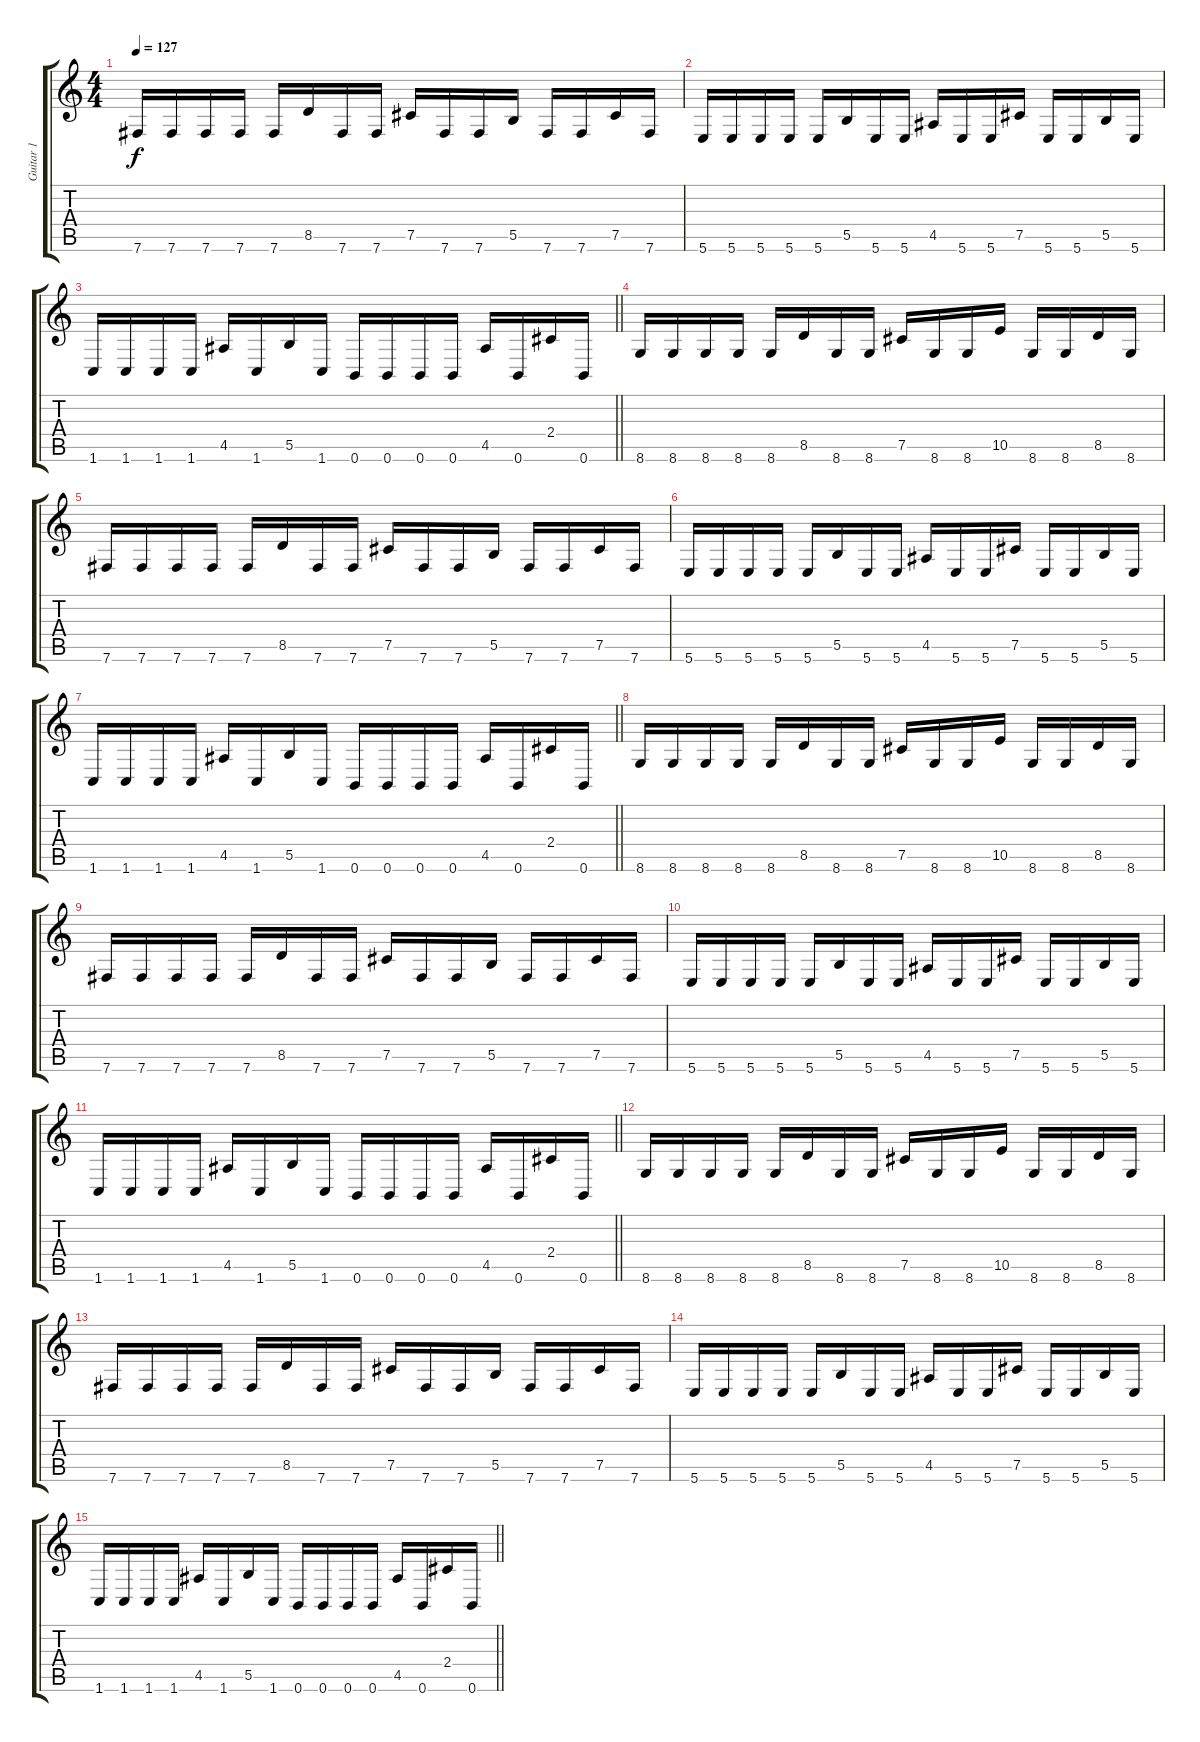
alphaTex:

\track ("Guitar 1" "Guitar 1") {instrument distortionguitar}
\staff {score tabs}
\tuning (Db4 Ab3 E3 B2 Gb2 B1) {hide}
\ts (4 4)
\tempo 127
\clef g2
\ks c
7.6.16{dy f} 7.6.16 7.6.16 7.6.16 7.6.16 8.5.16 7.6.16 7.6.16 7.5.16 7.6.16 7.6.16 5.5.16 7.6.16 7.6.16 7.5.16 7.6.16 |
5.6.16 5.6.16 5.6.16 5.6.16 5.6.16 5.5.16 5.6.16 5.6.16 4.5.16 5.6.16 5.6.16 7.5.16 5.6.16 5.6.16 5.5.16 5.6.16 |
\barLineRight lightlight
1.6.16 1.6.16 1.6.16 1.6.16 4.5.16 1.6.16 5.5.16 1.6.16 0.6.16 0.6.16 0.6.16 0.6.16 4.5.16 0.6.16 2.4.16 0.6.16 |
8.6.16 8.6.16 8.6.16 8.6.16 8.6.16 8.5.16 8.6.16 8.6.16 7.5.16 8.6.16 8.6.16 10.5.16 8.6.16 8.6.16 8.5.16 8.6.16 |
7.6.16 7.6.16 7.6.16 7.6.16 7.6.16 8.5.16 7.6.16 7.6.16 7.5.16 7.6.16 7.6.16 5.5.16 7.6.16 7.6.16 7.5.16 7.6.16 |
5.6.16 5.6.16 5.6.16 5.6.16 5.6.16 5.5.16 5.6.16 5.6.16 4.5.16 5.6.16 5.6.16 7.5.16 5.6.16 5.6.16 5.5.16 5.6.16 |
\barLineRight lightlight
1.6.16 1.6.16 1.6.16 1.6.16 4.5.16 1.6.16 5.5.16 1.6.16 0.6.16 0.6.16 0.6.16 0.6.16 4.5.16 0.6.16 2.4.16 0.6.16 |
8.6.16 8.6.16 8.6.16 8.6.16 8.6.16 8.5.16 8.6.16 8.6.16 7.5.16 8.6.16 8.6.16 10.5.16 8.6.16 8.6.16 8.5.16 8.6.16 |
7.6.16 7.6.16 7.6.16 7.6.16 7.6.16 8.5.16 7.6.16 7.6.16 7.5.16 7.6.16 7.6.16 5.5.16 7.6.16 7.6.16 7.5.16 7.6.16 |
5.6.16 5.6.16 5.6.16 5.6.16 5.6.16 5.5.16 5.6.16 5.6.16 4.5.16 5.6.16 5.6.16 7.5.16 5.6.16 5.6.16 5.5.16 5.6.16 |
\barLineRight lightlight
1.6.16 1.6.16 1.6.16 1.6.16 4.5.16 1.6.16 5.5.16 1.6.16 0.6.16 0.6.16 0.6.16 0.6.16 4.5.16 0.6.16 2.4.16 0.6.16 |
8.6.16 8.6.16 8.6.16 8.6.16 8.6.16 8.5.16 8.6.16 8.6.16 7.5.16 8.6.16 8.6.16 10.5.16 8.6.16 8.6.16 8.5.16 8.6.16 |
7.6.16 7.6.16 7.6.16 7.6.16 7.6.16 8.5.16 7.6.16 7.6.16 7.5.16 7.6.16 7.6.16 5.5.16 7.6.16 7.6.16 7.5.16 7.6.16 |
5.6.16 5.6.16 5.6.16 5.6.16 5.6.16 5.5.16 5.6.16 5.6.16 4.5.16 5.6.16 5.6.16 7.5.16 5.6.16 5.6.16 5.5.16 5.6.16 |
\barLineRight lightlight
1.6.16 1.6.16 1.6.16 1.6.16 4.5.16 1.6.16 5.5.16 1.6.16 0.6.16 0.6.16 0.6.16 0.6.16 4.5.16 0.6.16 2.4.16 0.6.16
